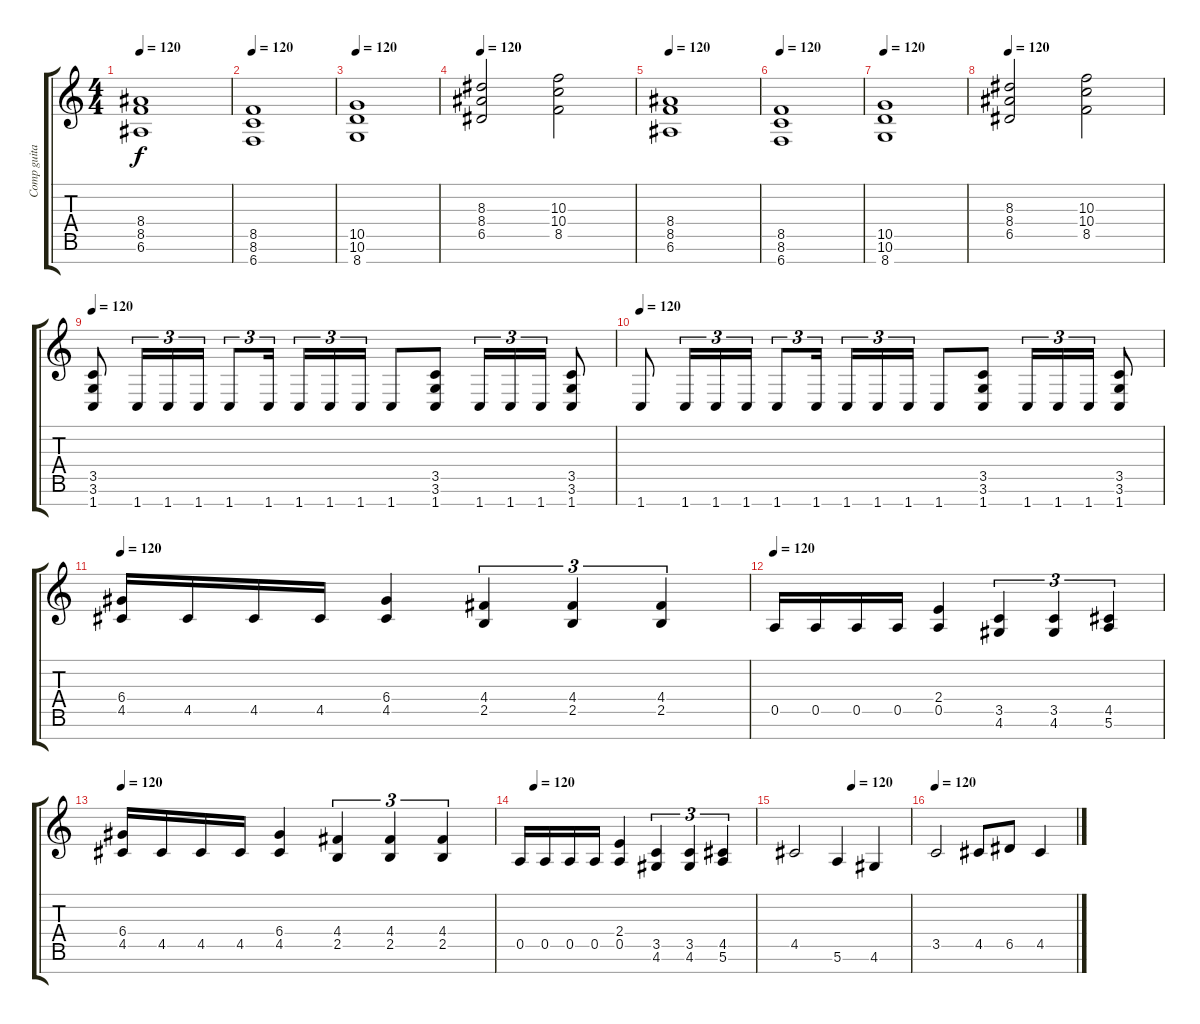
\track ("Comp guitar" "Comp guita") {instrument distortionguitar}
\staff {score tabs}
\tuning (E4 B3 G3 D3 A2 E2 B1) {hide}
\ts (4 4)
\tempo 120
\clef g2
\ks c
(8.4 8.5 6.6).1{dy f} |
\tempo 120
(8.5 8.6 6.7).1 |
\tempo 120
(10.5 10.6 8.7).1 |
\tempo 120
(8.3 8.4 6.5).2 (10.3 10.4 8.5).2 |
\tempo 120
(8.4 8.5 6.6).1 |
\tempo 120
(8.5 8.6 6.7).1 |
\tempo 120
(10.5 10.6 8.7).1 |
\tempo 120
(8.3 8.4 6.5).2 (10.3 10.4 8.5).2 |
\tempo 120
(3.5 3.6 1.7).8 1.7.16{tu (3 2)} 1.7.16{tu (3 2)} 1.7.16{tu (3 2)} 1.7.8{tu (3 2)} 1.7.16{tu (3 2)} 1.7.16{tu (3 2)} 1.7.16{tu (3 2)} 1.7.16{tu (3 2)} 1.7.8 (3.5 3.6 1.7).8 1.7.16{tu (3 2)} 1.7.16{tu (3 2)} 1.7.16{tu (3 2)} (3.5 3.6 1.7).8 |
\tempo 120
1.7.8 1.7.16{tu (3 2)} 1.7.16{tu (3 2)} 1.7.16{tu (3 2)} 1.7.8{tu (3 2)} 1.7.16{tu (3 2)} 1.7.16{tu (3 2)} 1.7.16{tu (3 2)} 1.7.16{tu (3 2)} 1.7.8 (3.5 3.6 1.7).8 1.7.16{tu (3 2)} 1.7.16{tu (3 2)} 1.7.16{tu (3 2)} (3.5 3.6 1.7).8 |
\tempo 120
(6.4 4.5).16 4.5.16 4.5.16 4.5.16 (6.4 4.5).4 (4.4 2.5).4{tu (3 2)} (4.4 2.5).4{tu (3 2)} (4.4 2.5).4{tu (3 2)} |
\tempo 120
0.5.16 0.5.16 0.5.16 0.5.16 (2.4 0.5).4 (3.5 4.6).4{tu (3 2)} (3.5 4.6).4{tu (3 2)} (4.5 5.6).4{tu (3 2)} |
\tempo 120
(6.4 4.5).16 4.5.16 4.5.16 4.5.16 (6.4 4.5).4 (4.4 2.5).4{tu (3 2)} (4.4 2.5).4{tu (3 2)} (4.4 2.5).4{tu (3 2)} |
\tempo (120 0.0625)
0.5.16 0.5.16 0.5.16 0.5.16 (2.4 0.5).4 (3.5 4.6).4{tu (3 2)} (3.5 4.6).4{tu (3 2)} (4.5 5.6).4{tu (3 2)} |
\tempo (120 0.5)
4.5.2 5.6.4 4.6.4 |
\tempo 120
3.5.2 4.5.8 6.5.8 4.5.4
